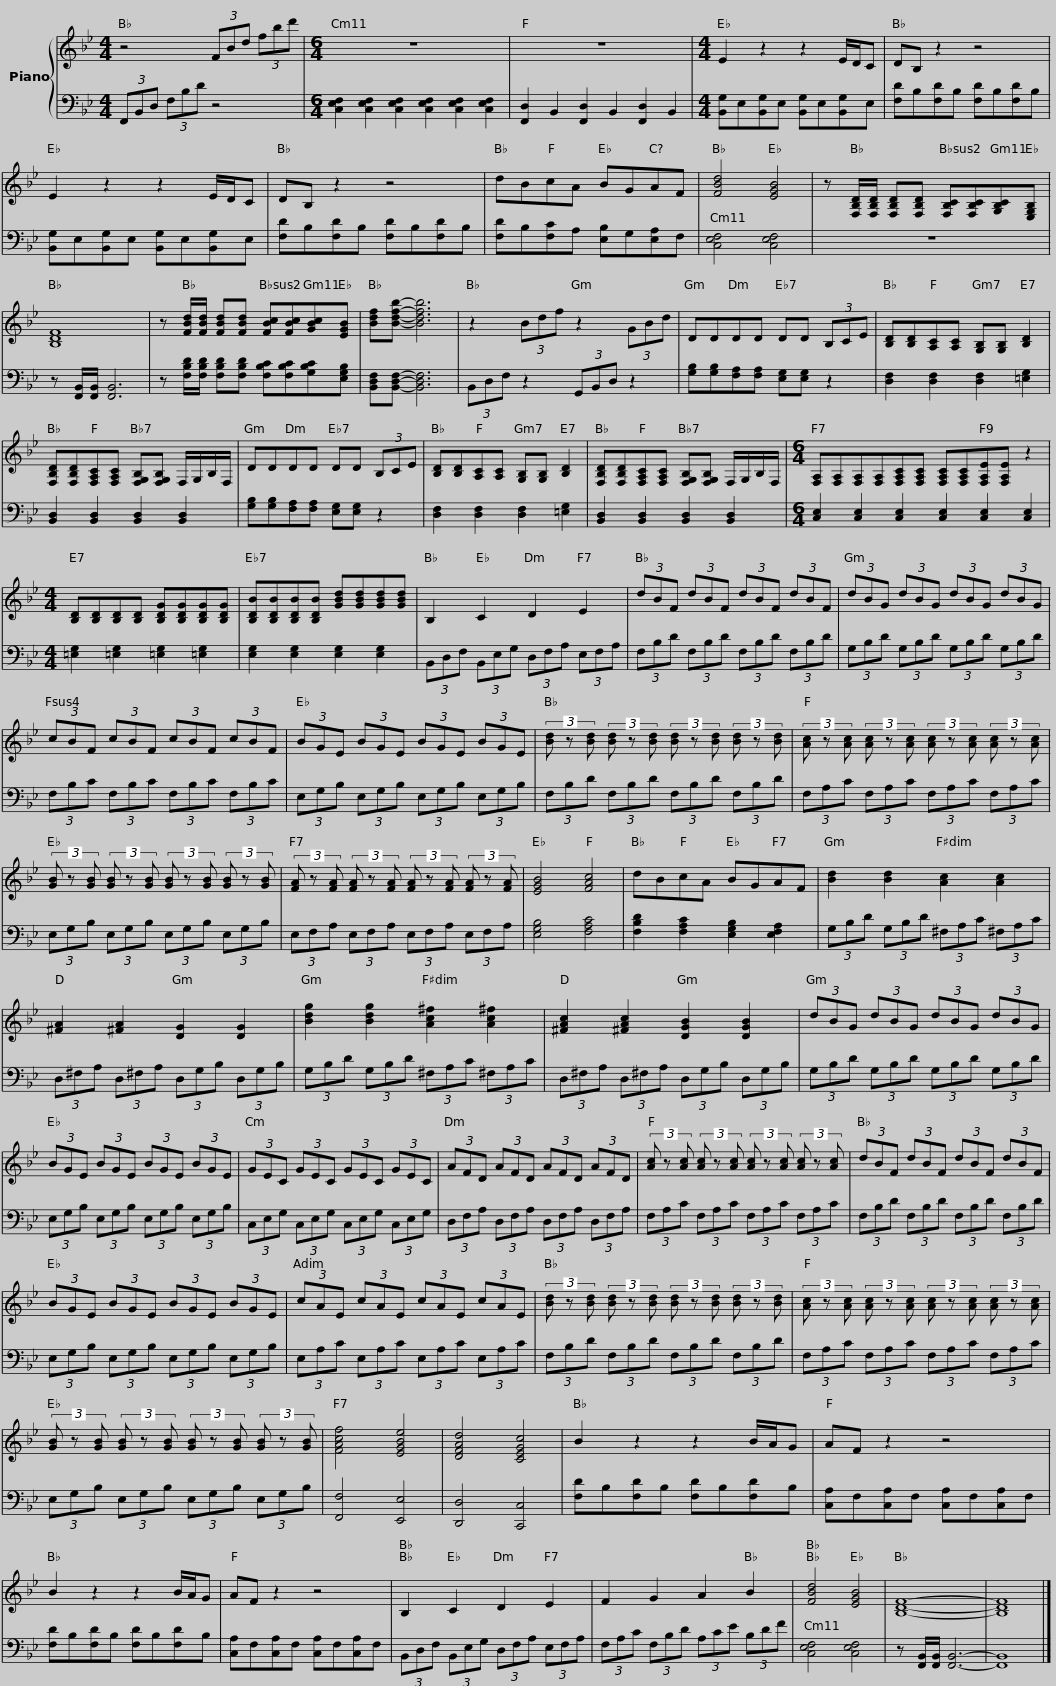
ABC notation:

X:1
%%score { 1 | 2 }
L:1/8
M:4/4
I:linebreak $
K:Bb
V:1 treble
V:2 bass
V:1
 z4 (3FBd (3fbd' |[M:6/4] z12 | z12 |$[M:4/4] E2 z2 z2 E/D/C | DB, z2 z4 | %5
 E2 z2 z2 E/D/C | DB, z2 z4 |$ dBcA BGAF | [FBd]4 [EGB]4 | z [F,B,D]/[F,B,D]/ [F,B,D][F,B,D] [F,B,C][F,B,C][G,B,C][E,G,B,] | %10
 [B,DF]8 |$ z [FBd]/[FBd]/ [FBd][FBd] [FBc][FBc][GBc][EGB] | [Bdf][Bdfb]- [Bdfb]6 | z2 (3Bdf z2 (3GBd |$ DDDD DD (3B,CE | %15
 [B,D][B,D][A,C][A,C] [G,B,][G,B,] [B,D]2 | [F,B,D][F,B,D][F,A,C][F,A,C] [F,G,B,][F,G,B,] F,/G,/B,/F,/ |$ DDDD DD (3B,CE | [B,D][B,D][A,C][A,C] [G,B,][G,B,] [B,D]2 | [F,B,D][F,B,D][F,A,C][F,A,C] [F,G,B,][F,G,B,] F,/G,/B,/F,/ |$ %20
[M:6/4] [F,A,][F,A,][F,A,][F,A,][F,A,C][F,A,C] [F,A,C][F,A,C][F,A,E][F,A,E] z2 |[M:4/4] [B,D][B,D][B,D][B,D] [B,DG][B,DG][B,DG][B,DG] | [B,DB][B,DB][B,DB][B,DB] [GBd][GBd][GBd][GBd] |$ B,2 C2 D2 E2 | (3dBF (3dBF (3dBF (3dBF | %25
 (3dBG (3dBG (3dBG (3dBG |$ (3cBF (3cBF (3cBF (3cBF | (3BGE (3BGE (3BGE (3BGE | (3[Bd] z [Bd] (3[Bd] z [Bd] (3[Bd] z [Bd] (3[Bd] z [Bd] |$ (3[Ac] z [Ac] (3[Ac] z [Ac] (3[Ac] z [Ac] (3[Ac] z [Ac] | %30
 (3[GB] z [GB] (3[GB] z [GB] (3[GB] z [GB] (3[GB] z [GB] |$ (3[FA] z [FA] (3[FA] z [FA] (3[FA] z [FA] (3[FA] z [FA] | [EGB]4 [FAc]4 | dBcA BGAF | [Bd]2 [Bd]2 [Ac]2 [Ac]2 |$ %35
 [^FA]2 [^FA]2 [DG]2 [DG]2 | [Bdg]2 [Bdg]2 [Ac^f]2 [Ac^f]2 | [^FAc]2 [^FAc]2 [DGB]2 [DGB]2 |$ (3dBG (3dBG (3dBG (3dBG | (3BGE (3BGE (3BGE (3BGE | %40
 (3GEC (3GEC (3GEC (3GEC |$ (3AFD (3AFD (3AFD (3AFD | (3[Ac] z [Ac] (3[Ac] z [Ac] (3[Ac] z [Ac] (3[Ac] z [Ac] | (3dBF (3dBF (3dBF (3dBF |$ (3BGE (3BGE (3BGE (3BGE | %45
 (3cAE (3cAE (3cAE (3cAE | (3[Bd] z [Bd] (3[Bd] z [Bd] (3[Bd] z [Bd] (3[Bd] z [Bd] |$ (3[Ac] z [Ac] (3[Ac] z [Ac] (3[Ac] z [Ac] (3[Ac] z [Ac] | (3[GB] z [GB] (3[GB] z [GB] (3[GB] z [GB] (3[GB] z [GB] | [FAcf]4 [EGBe]4 | %50
 [DFAd]4 [CEGc]4 |$ B2 z2 z2 B/A/G | AF z2 z4 | B2 z2 z2 B/A/G | AF z2 z4 |$ %55
 B,2 C2 D2 E2 | F2 G2 A2 B2 | [FBd]4 [EGB]4 | [B,DF]8- | [B,DF]8 |] %60
V:2
 (3F,,B,,D, (3F,B,D z4 |[M:6/4] [C,E,F,]2 [C,E,F,]2 [C,E,F,]2 [C,E,F,]2 [C,E,F,]2 [C,E,F,]2 | [F,,D,]2 B,,2 [F,,D,]2 B,,2 [F,,D,]2 B,,2 |$[M:4/4] [B,,G,]E,[B,,G,]E, [B,,G,]E,[B,,G,]E, | [F,D]B,[F,D]B, [F,D]B,[F,D]B, | %5
 [B,,G,]E,[B,,G,]E, [B,,G,]E,[B,,G,]E, | [F,D]B,[F,D]B, [F,D]B,[F,D]B, |$ [F,D]B,[F,C]A, [E,B,]G,[E,A,]F, | [C,E,F,]4 [C,E,F,]4 | z8 | %10
 z [F,,B,,]/[F,,B,,]/ [F,,B,,]6 |$ z [F,B,D]/[F,B,D]/ [F,B,D][F,B,D] [F,B,C][F,B,C][G,B,C][E,G,B,] | [B,,D,F,][B,,D,F,]- [B,,D,F,]6 | (3B,,D,F, z2 (3G,,B,,D, z2 |$ [G,B,][G,B,][F,A,][F,A,] [E,G,][E,G,] z2 | %15
 [D,F,]2 [D,F,]2 [D,F,]2 [=E,G,]2 | [B,,D,]2 [B,,D,]2 [B,,D,]2 [B,,D,]2 |$ [G,B,][G,B,][F,A,][F,A,] [E,G,][E,G,] z2 | [D,F,]2 [D,F,]2 [D,F,]2 [=E,G,]2 | [B,,D,]2 [B,,D,]2 [B,,D,]2 [B,,D,]2 |$ %20
[M:6/4] [C,E,]2 [C,E,]2 [C,E,]2 [C,E,]2 [C,E,]2 [C,E,]2 |[M:4/4] [=E,G,]2 [=E,G,]2 [=E,G,]2 [=E,G,]2 | [E,G,]2 [E,G,]2 [E,G,]2 [E,G,]2 |$ (3B,,D,F, (3B,,E,G, (3D,F,A, (3E,F,A, | (3F,B,D (3F,B,D (3F,B,D (3F,B,D | %25
 (3G,B,D (3G,B,D (3G,B,D (3G,B,D |$ (3F,B,C (3F,B,C (3F,B,C (3F,B,C | (3E,G,B, (3E,G,B, (3E,G,B, (3E,G,B, | (3F,B,D (3F,B,D (3F,B,D (3F,B,D |$ (3F,A,C (3F,A,C (3F,A,C (3F,A,C | %30
 (3E,G,B, (3E,G,B, (3E,G,B, (3E,G,B, |$ (3E,F,A, (3E,F,A, (3E,F,A, (3E,F,A, | [E,G,B,]4 [F,A,C]4 | [F,B,D]2 [F,A,C]2 [E,G,B,]2 [E,F,A,]2 | (3G,B,D (3G,B,D (3^F,A,C (3^F,A,C |$ %35
 (3D,^F,A, (3D,^F,A, (3D,G,B, (3D,G,B, | (3G,B,D (3G,B,D (3^F,A,C (3^F,A,C | (3D,^F,A, (3D,^F,A, (3D,G,B, (3D,G,B, |$ (3G,B,D (3G,B,D (3G,B,D (3G,B,D | (3E,G,B, (3E,G,B, (3E,G,B, (3E,G,B, | %40
 (3C,E,G, (3C,E,G, (3C,E,G, (3C,E,G, |$ (3D,F,A, (3D,F,A, (3D,F,A, (3D,F,A, | (3F,A,C (3F,A,C (3F,A,C (3F,A,C | (3F,B,D (3F,B,D (3F,B,D (3F,B,D |$ (3E,G,B, (3E,G,B, (3E,G,B, (3E,G,B, | %45
 (3E,A,C (3E,A,C (3E,A,C (3E,A,C | (3F,B,D (3F,B,D (3F,B,D (3F,B,D |$ (3F,A,C (3F,A,C (3F,A,C (3F,A,C | (3E,G,B, (3E,G,B, (3E,G,B, (3E,G,B, | [F,,F,]4 [E,,E,]4 | %50
 [D,,D,]4 [C,,C,]4 |$ [F,D]B,[F,D]B, [F,D]B,[F,D]B, | [C,A,]F,[C,A,]F, [C,A,]F,[C,A,]F, | [F,D]B,[F,D]B, [F,D]B,[F,D]B, | [C,A,]F,[C,A,]F, [C,A,]F,[C,A,]F, |$ %55
 (3B,,D,F, (3B,,E,G, (3D,F,A, (3E,F,A, | (3F,A,C (3F,B,D (3A,CE (3B,DF | [C,E,F,]4 [C,E,F,]4 | z [F,,B,,]/[F,,B,,]/ [F,,B,,]6- | [F,,B,,]8 |] %60
